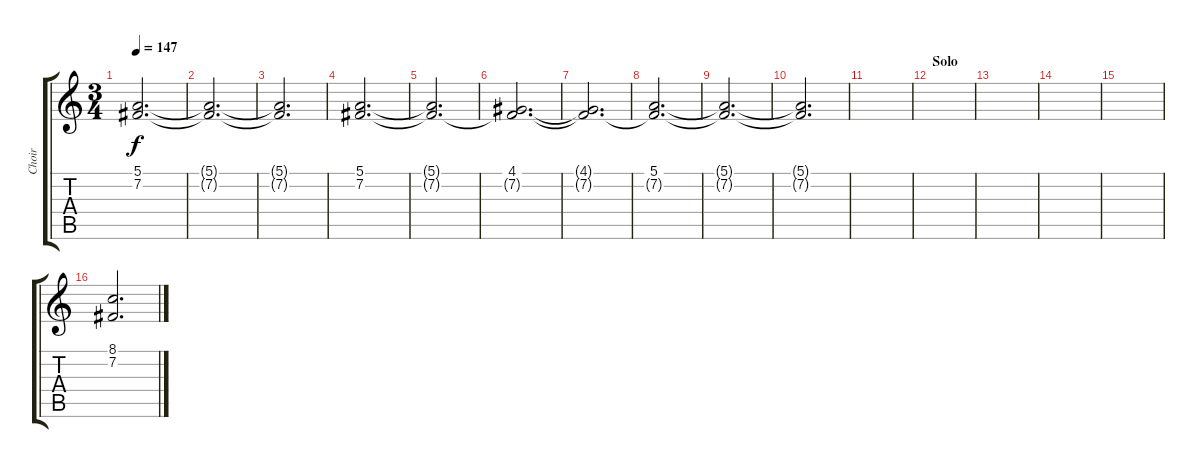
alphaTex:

\track ("Choir" "Choir") {instrument pad4choir}
\staff {score tabs}
\tuning (E4 B3 G3 D3 A2 E2) {hide}
\ts (3 4)
\tempo 147
\clef g2
\ks c
(5.1{t} 7.2{t}).2{d dy f} |
(5.1{t} 7.2{t}).2{d} |
(5.1{t} 7.2{t}).2{d} |
(5.1 7.2).2{d} |
(5.1{t} 7.2{t}).2{d} |
(4.1 7.2{t}).2{d} |
(4.1{t} 7.2{t}).2{d} |
(5.1 7.2{t}).2{d} |
(5.1{t} 7.2{t}).2{d} |
(5.1{t} 7.2{t}).2{d} |
|
\section ("" "Solo")
|
|
|
|
(8.1 7.2).2{d}
